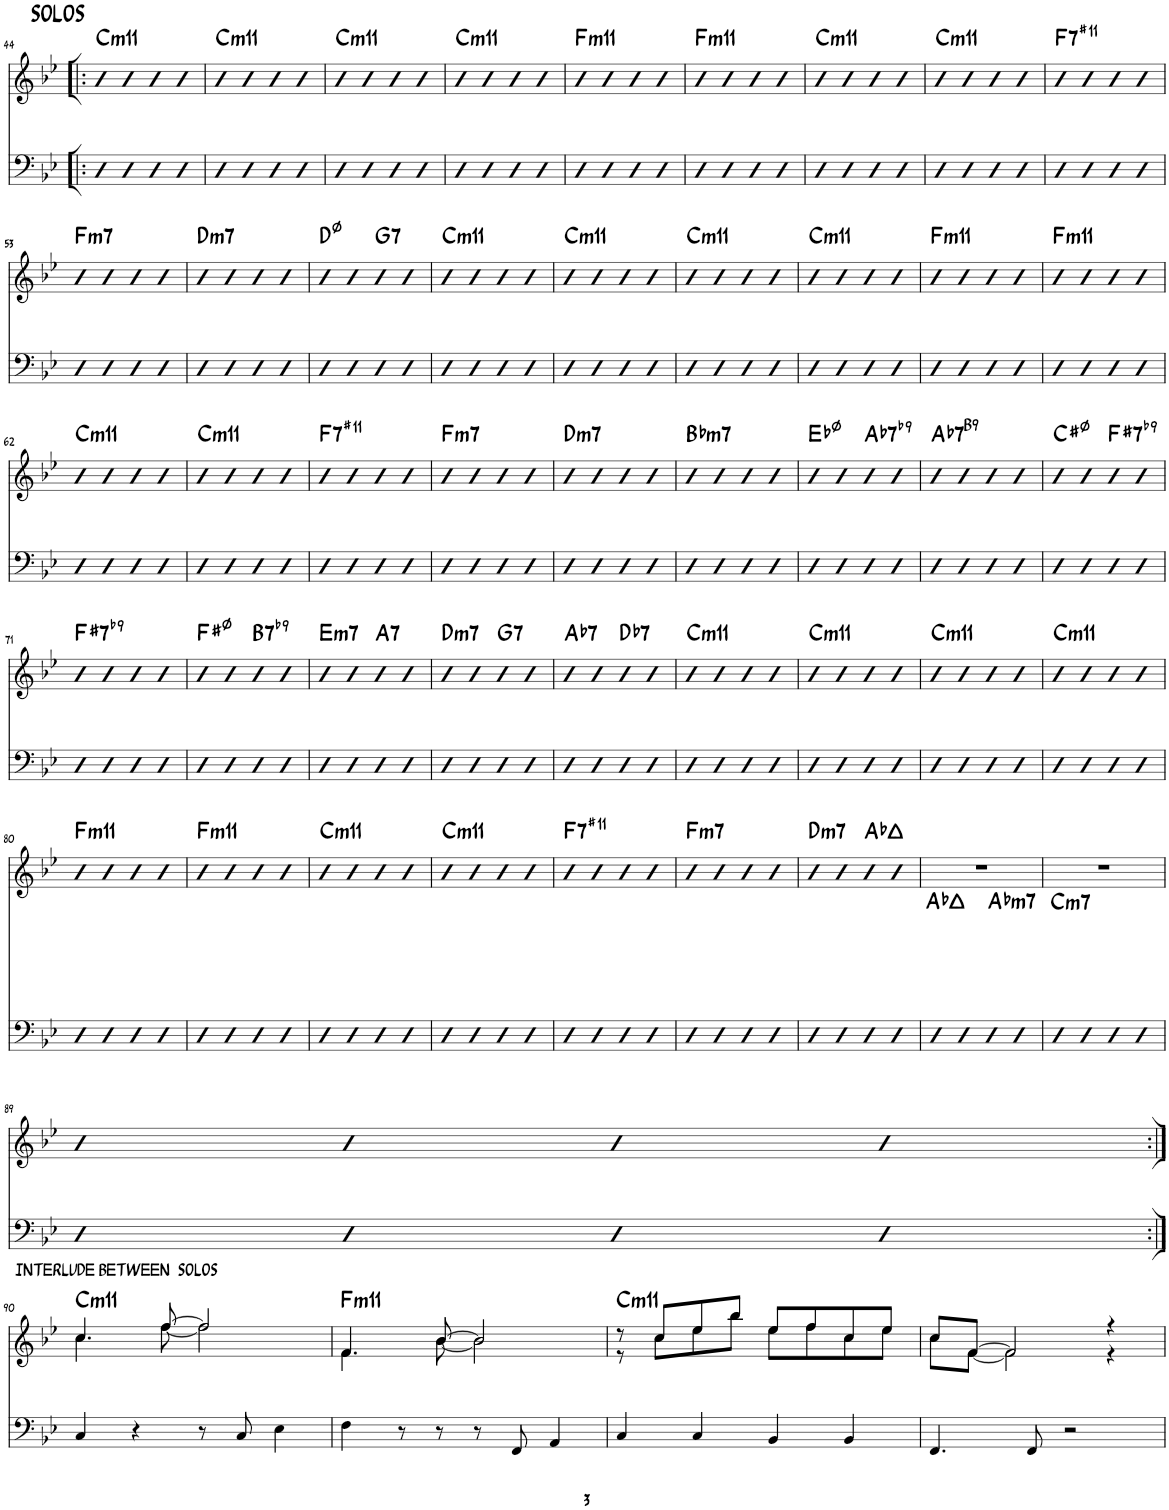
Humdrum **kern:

**kern	**harte	**kern	**harte
*part2	*part2	*part1	*part1
*staff2	*	*staff1	*
*I"Bass Guitar	*	*I"Piano	*
*	*	*I'Pno	*
!!LO:PB:g=z
*clefF4	*	*clefG2	*
*Trd7c12	*	*	*
*k[b-e-]	*	*k[b-e-]	*
*M4/4	*	*M4/4	*
=44!|:	=44!|:	=44!|:	=44!|:
!	!	!	!LO:H:n=1:kt=SOLOS
!	!	!	!LO:H:n=2:kt=m11
4D	.	4g	N C:min9(11)
4D	.	4b-	.
4D	.	4b-	.
4D	.	4b-	.
=45	=45	=45	=45
!	!	!	!LO:H:kt=m11
4D	.	4b-	C:min9(11)
4C	.	4b-	.
4D	.	4b-	.
4D	.	4b-	.
=46	=46	=46	=46
!	!	!	!LO:H:kt=m11
4D	.	4b-	C:min9(11)
4D	.	4b-	.
4D	.	4b-	.
4D	.	4b-	.
=47	=47	=47	=47
!	!	!	!LO:H:kt=m11
4D	.	4b-	C:min9(11)
4D	.	4b-	.
4D	.	4b-	.
4D	.	4b-	.
=48	=48	=48	=48
!	!	!	!LO:H:kt=m11
4D	.	4b-	F:min9(11)
4D	.	4b-	.
4D	.	4b-	.
4D	.	4b-	.
=49	=49	=49	=49
!	!	!	!LO:H:kt=m11
4D	.	4b-	F:min9(11)
4D	.	4b-	.
4D	.	4b-	.
4D	.	4b-	.
=50	=50	=50	=50
!	!	!	!LO:H:kt=m11
4D	.	4b-	C:min9(11)
4D	.	4b-	.
4D	.	4b-	.
4D	.	4b-	.
=51	=51	=51	=51
!	!	!	!LO:H:kt=m11
4D	.	4b-	C:min9(11)
4D	.	4b-	.
4D	.	4b-	.
4D	.	4b-	.
=52	=52	=52	=52
!	!	!	!LO:H:kt=7
4D	.	4b-	F:7(#11)
4D	.	4b-	.
4D	.	4b-	.
4D	.	4b-	.
!!LO:LB:g=z
=53	=53	=53	=53
!	!	!	!LO:H:kt=m7
4D	.	4b-	F:min7
4D	.	4b-	.
4D	.	4b-	.
4D	.	4b-	.
=54	=54	=54	=54
!	!	!	!LO:H:kt=m7
4D	.	4b-	D:min7
4D	.	4b-	.
4D	.	4b-	.
4D	.	4b-	.
=55	=55	=55	=55
4D	.	4b-	D:hdim7
4D	.	4b-	.
!	!	!	!LO:H:kt=7
4D	.	4b-	G:7
4D	.	4b-	.
=56	=56	=56	=56
!	!	!	!LO:H:kt=m11
4D	.	4b-	C:min9(11)
4D	.	4b-	.
4D	.	4b-	.
4D	.	4b-	.
=57	=57	=57	=57
!	!	!	!LO:H:kt=m11
4D	.	4b-	C:min9(11)
4D	.	4b-	.
4D	.	4b-	.
4D	.	4b-	.
=58	=58	=58	=58
!	!	!	!LO:H:kt=m11
4D	.	4b-	C:min9(11)
4D	.	4b-	.
4D	.	4b-	.
4D	.	4b-	.
=59	=59	=59	=59
!	!	!	!LO:H:kt=m11
4D	.	4b-	C:min9(11)
4D	.	4b-	.
4D	.	4b-	.
4D	.	4b-	.
=60	=60	=60	=60
!	!	!	!LO:H:kt=m11
4D	.	4b-	F:min9(11)
4D	.	4b-	.
4D	.	4b-	.
4D	.	4b-	.
=61	=61	=61	=61
!	!	!	!LO:H:kt=m11
4D	.	4b-	F:min9(11)
4D	.	4b-	.
4D	.	4b-	.
4D	.	4b-	.
!!LO:LB:g=z
=62	=62	=62	=62
!	!	!	!LO:H:kt=m11
4D	.	4b-	C:min9(11)
4D	.	4b-	.
4D	.	4b-	.
4D	.	4b-	.
=63	=63	=63	=63
!	!	!	!LO:H:kt=m11
4D	.	4b-	C:min9(11)
4D	.	4b-	.
4D	.	4b-	.
4D	.	4b-	.
=64	=64	=64	=64
!	!	!	!LO:H:kt=7
4D	.	4b-	F:7(#11)
4D	.	4b-	.
4D	.	4b-	.
4D	.	4b-	.
=65	=65	=65	=65
!	!	!	!LO:H:kt=m7
4D	.	4b-	F:min7
4D	.	4a	.
4D	.	4b-	.
4D	.	4b-	.
=66	=66	=66	=66
!	!	!	!LO:H:kt=m7
4D	.	4b-	D:min7
4D	.	4b-	.
4D	.	4b-	.
4D	.	4b-	.
=67	=67	=67	=67
!	!	!	!LO:H:kt=m7
4D	.	4b-	Bb:min7
4D	.	4b-	.
4D	.	4b-	.
4D	.	4b-	.
=68	=68	=68	=68
4D	.	4b-	Eb:hdim7
4D	.	4b-	.
!	!	!	!LO:H:kt=7
4D	.	4b-	Ab:7(b9)
4D	.	4b-	.
=69	=69	=69	=69
!	!	!	!LO:H:kt=7
4D	.	4b-	Ab:7(b9)
4D	.	4b-	.
4D	.	4b-	.
4D	.	4b-	.
=70	=70	=70	=70
4D	.	4b-	C#:hdim7
4D	.	4b-	.
!	!	!	!LO:H:kt=7
4D	.	4b-	F#:7(b9)
4D	.	4b-	.
!!LO:LB:g=z
=71	=71	=71	=71
!	!	!	!LO:H:kt=7
4D	.	4b-	F#:7(b9)
4D	.	4b-	.
4D	.	4b-	.
4D	.	4b-	.
=72	=72	=72	=72
4D	.	4b-	F#:hdim7
4D	.	4b-	.
!	!	!	!LO:H:kt=7
4D	.	4b-	B:7(b9)
4D	.	4b-	.
=73	=73	=73	=73
!	!	!	!LO:H:kt=m7
4D	.	4b-	E:min7
4D	.	4b-	.
!	!	!	!LO:H:kt=7
4D	.	4b-	A:7
4D	.	4b-	.
=74	=74	=74	=74
!	!	!	!LO:H:kt=m7
4D	.	4cc	D:min7
4D	.	4b-	.
!	!	!	!LO:H:kt=7
4D	.	4b-	G:7
4D	.	4b-	.
=75	=75	=75	=75
!	!	!	!LO:H:kt=7
4D	.	4b-	Ab:7
4D	.	4b-	.
!	!	!	!LO:H:kt=7
4D	.	4b-	Db:7
4D	.	4b-	.
=76	=76	=76	=76
!	!	!	!LO:H:kt=m11
4D	.	4b-	C:min9(11)
4D	.	4b-	.
4D	.	4b-	.
4D	.	4b-	.
=77	=77	=77	=77
!	!	!	!LO:H:kt=m11
4D	.	4b-	C:min9(11)
4D	.	4b-	.
4D	.	4b-	.
4D	.	4b-	.
=78	=78	=78	=78
!	!	!	!LO:H:kt=m11
4D	.	4b-	C:min9(11)
4D	.	4b-	.
4D	.	4b-	.
4D	.	4b-	.
=79	=79	=79	=79
!	!	!	!LO:H:kt=m11
4D	.	4b-	C:min9(11)
4D	.	4b-	.
4D	.	4b-	.
4D	.	4b-	.
!!LO:LB:g=z
=80	=80	=80	=80
!	!	!	!LO:H:kt=m11
4D	.	4b-	F:min9(11)
4D	.	4b-	.
4D	.	4b-	.
4D	.	4b-	.
=81	=81	=81	=81
!	!	!	!LO:H:kt=m11
4D	.	4b-	F:min9(11)
4D	.	4b-	.
4D	.	4b-	.
4D	.	4b-	.
=82	=82	=82	=82
!	!	!	!LO:H:kt=m11
4D	.	4b-	C:min9(11)
4D	.	4b-	.
4D	.	4b-	.
4D	.	4b-	.
=83	=83	=83	=83
!	!	!	!LO:H:kt=m11
4D	.	4b-	C:min9(11)
4D	.	4b-	.
4D	.	4b-	.
4D	.	4b-	.
=84	=84	=84	=84
!	!	!	!LO:H:kt=7
4D	.	4b-	F:7(#11)
4D	.	4b-	.
4D	.	4b-	.
4D	.	4b-	.
=85	=85	=85	=85
!	!	!	!LO:H:kt=m7
4D	.	4b-	F:min7
4D	.	4b-	.
4D	.	4b-	.
4D	.	4b-	.
=86	=86	=86	=86
!	!	!	!LO:H:kt=m7
4D	.	4b-	D:min7
4D	.	4b-	.
4D	.	4b-	Ab:maj
4D	.	4b-	.
=87	=87	=87	=87
4D	Ab:maj	1r	.
4D	.	.	.
!	!LO:H:kt=m7	!	!
4D	Ab:min7	.	.
4D	.	.	.
=88	=88	=88	=88
!	!LO:H:kt=m7	!	!
4D	C:min7	1r	.
4D	.	.	.
4D	.	.	.
4D	.	.	.
!!LO:LB:g=z
=89	=89	=89	=89
4D	.	4b-	.
4D	.	4b-	.
4D	.	4b-	.
4D	.	4b-	.
!!LO:LB:g=z
=90:|!	=90:|!	=90:|!	=90:|!
*	*	*^	*
!	!	!LO:TX:a:t=INTERLUDE BETWEEN  SOLOS	!	!LO:H:kt=m11
4C/	.	4.cc/	4.cc\	C:min9(11)
4r	.	.	.	.
.	.	[8ff/	[8ff\	.
8r	.	2ff/]	2ff\]	.
8C/	.	.	.	.
4E-\	.	.	.	.
=91	=91	=91	=91	=91
!	!	!	!	!LO:H:kt=m11
4F\	.	4.f/	4.f\	F:min9(11)
8r	.	.	.	.
8r	.	[8b-/	[8b-\	.
8r	.	2b-/]	2b-\]	.
8FF/	.	.	.	.
4AA/	.	.	.	.
=92	=92	=92	=92	=92
!	!	!	!	!LO:H:kt=m11
4C/	.	8r	8r	C:min9(11)
.	.	8cc/L	8cc\L	.
4C/	.	8ee-/	8ee-\	.
.	.	8bb-/J	8bb-\J	.
4BB-/	.	8ee-/L	8ee-\L	.
.	.	8ff/	8ff\	.
4BB-/	.	8cc/	8cc\	.
.	.	8ee-/J	8ee-\J	.
=93	=93	=93	=93	=93
4.FF/	.	8cc/L	8cc\L	.
.	.	[8f/J	[8f\J	.
.	.	2f/]	2f\]	.
8FF/	.	.	.	.
2r	.	.	.	.
.	.	4r	4r	.
*	*	*v	*v	*
=	=	=	=
*-	*-	*-	*-
